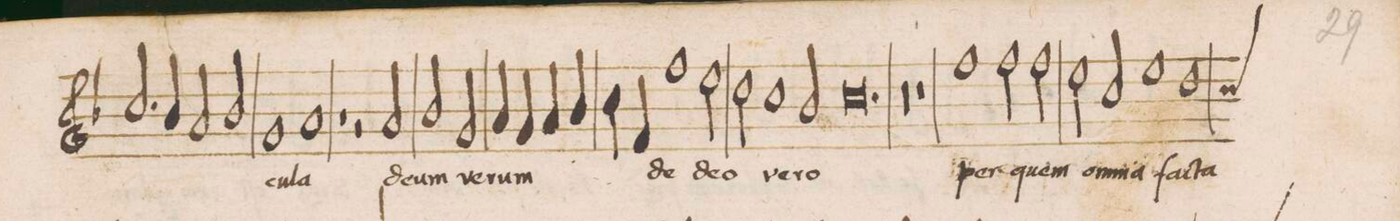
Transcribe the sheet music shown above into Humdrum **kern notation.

**kern	**text
*I"DISCANTVS	*
*clefG2	*
*k[b-]	*
*met(C|)	*
*M2/1	*
2.cc/	.
4b-/	.
2a/	.
2b-/	.
=25	=25
1g	-cu-
1a	-la
=26	=26
1r	.
2r	.
2a/	de-
=27	=27
2b-/	-um
2g/	ve-
4a/	-rum
4g/	.
4a/	.
4b-/	.
=28-	=28-
4cc\	.
4f/	de
1ff	de-
2ee\	-o
=29-	=29-
2dd\	ve-
1cc	.
2b-/	.
=30-	=30-
0.cc	-ro
=31-	=31-
0r	.
=32-	=32-
1r	.
=33	=33
1ff	per-
2ff\	-quem
2ff\	om-
=34	=34
2ee\	-ni-
2cc/	-a
1ee	fa-
=35-	=35-
1dd	-cta
*custos:cc	*
*-	*-
